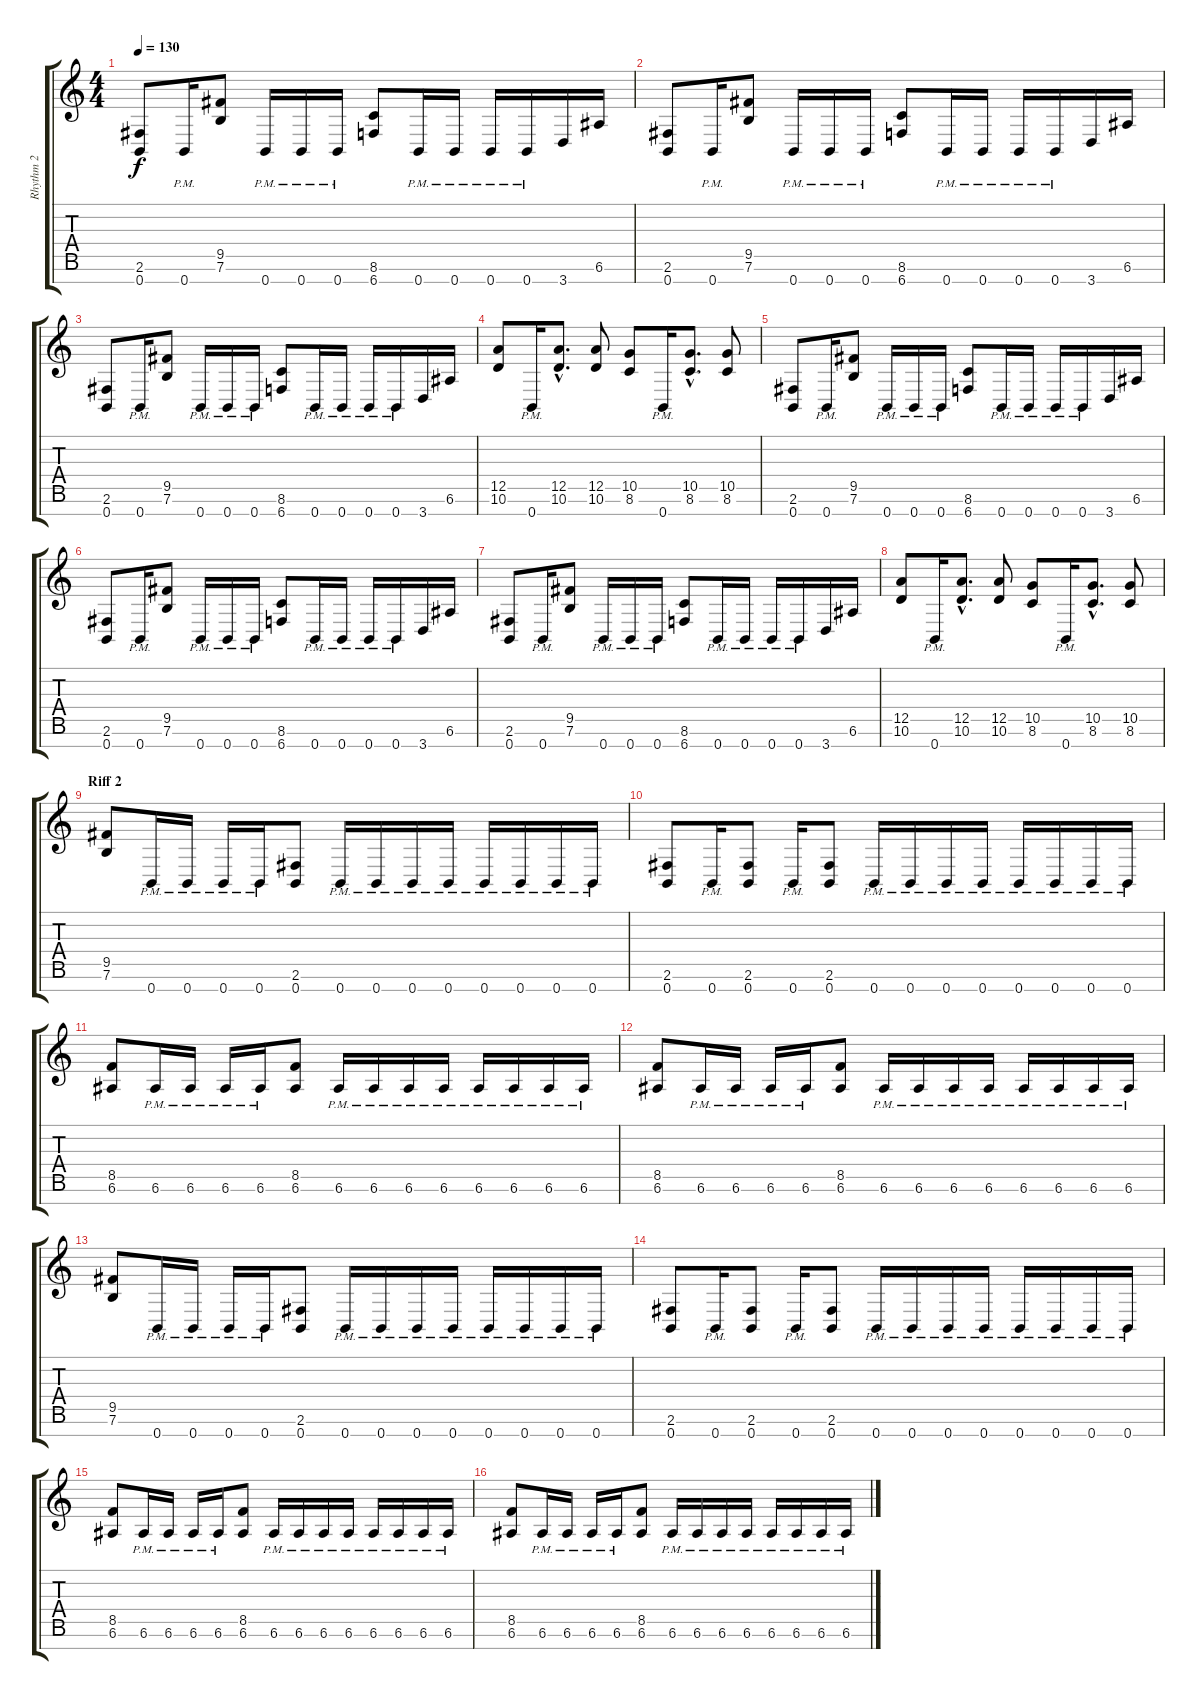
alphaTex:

\track ("Rhythm 2" "Rhythm 2") {instrument overdrivenguitar}
\staff {score tabs}
\tuning (E4 B3 G3 D3 A2 E2 B1) {hide}
\ts (4 4)
\tempo 130
\clef g2
\ks c
(2.6 0.7).8{dy f} 0.7{pm}.16 (9.5 7.6).8 0.7{pm}.16 0.7{pm}.16 0.7{pm}.16 (8.6 6.7).8 0.7{pm}.16 0.7{pm}.16 0.7{pm}.16 0.7{pm}.16 3.7.16 6.6.16 |
(2.6 0.7).8 0.7{pm}.16 (9.5 7.6).8 0.7{pm}.16 0.7{pm}.16 0.7{pm}.16 (8.6 6.7).8 0.7{pm}.16 0.7{pm}.16 0.7{pm}.16 0.7{pm}.16 3.7.16 6.6.16 |
(2.6 0.7).8 0.7{pm}.16 (9.5 7.6).8 0.7{pm}.16 0.7{pm}.16 0.7{pm}.16 (8.6 6.7).8 0.7{pm}.16 0.7{pm}.16 0.7{pm}.16 0.7{pm}.16 3.7.16 6.6.16 |
(12.5 10.6).8 0.7{pm}.16 (12.5{hac} 10.6{hac}).8{d} (12.5 10.6).8 (10.5 8.6).8 0.7{pm}.16 (10.5{hac} 8.6{hac}).8{d} (10.5 8.6).8 |
(2.6 0.7).8 0.7{pm}.16 (9.5 7.6).8 0.7{pm}.16 0.7{pm}.16 0.7{pm}.16 (8.6 6.7).8 0.7{pm}.16 0.7{pm}.16 0.7{pm}.16 0.7{pm}.16 3.7.16 6.6.16 |
(2.6 0.7).8 0.7{pm}.16 (9.5 7.6).8 0.7{pm}.16 0.7{pm}.16 0.7{pm}.16 (8.6 6.7).8 0.7{pm}.16 0.7{pm}.16 0.7{pm}.16 0.7{pm}.16 3.7.16 6.6.16 |
(2.6 0.7).8 0.7{pm}.16 (9.5 7.6).8 0.7{pm}.16 0.7{pm}.16 0.7{pm}.16 (8.6 6.7).8 0.7{pm}.16 0.7{pm}.16 0.7{pm}.16 0.7{pm}.16 3.7.16 6.6.16 |
(12.5 10.6).8 0.7{pm}.16 (12.5{hac} 10.6{hac}).8{d} (12.5 10.6).8 (10.5 8.6).8 0.7{pm}.16 (10.5{hac} 8.6{hac}).8{d} (10.5 8.6).8 |
\section ("" "Riff 2")
(9.5 7.6).8 0.7{pm}.16 0.7{pm}.16 0.7{pm}.16 0.7{pm}.16 (2.6 0.7).8 0.7{pm}.16 0.7{pm}.16 0.7{pm}.16 0.7{pm}.16 0.7{pm}.16 0.7{pm}.16 0.7{pm}.16 0.7{pm}.16 |
(2.6 0.7).8 0.7{pm}.16 (2.6 0.7).8 0.7{pm}.16 (2.6 0.7).8 0.7{pm}.16 0.7{pm}.16 0.7{pm}.16 0.7{pm}.16 0.7{pm}.16 0.7{pm}.16 0.7{pm}.16 0.7{pm}.16 |
(8.5 6.6).8 6.6{pm}.16 6.6{pm}.16 6.6{pm}.16 6.6{pm}.16 (8.5 6.6).8 6.6{pm}.16 6.6{pm}.16 6.6{pm}.16 6.6{pm}.16 6.6{pm}.16 6.6{pm}.16 6.6{pm}.16 6.6{pm}.16 |
(8.5 6.6).8 6.6{pm}.16 6.6{pm}.16 6.6{pm}.16 6.6{pm}.16 (8.5 6.6).8 6.6{pm}.16 6.6{pm}.16 6.6{pm}.16 6.6{pm}.16 6.6{pm}.16 6.6{pm}.16 6.6{pm}.16 6.6{pm}.16 |
(9.5 7.6).8 0.7{pm}.16 0.7{pm}.16 0.7{pm}.16 0.7{pm}.16 (2.6 0.7).8 0.7{pm}.16 0.7{pm}.16 0.7{pm}.16 0.7{pm}.16 0.7{pm}.16 0.7{pm}.16 0.7{pm}.16 0.7{pm}.16 |
(2.6 0.7).8 0.7{pm}.16 (2.6 0.7).8 0.7{pm}.16 (2.6 0.7).8 0.7{pm}.16 0.7{pm}.16 0.7{pm}.16 0.7{pm}.16 0.7{pm}.16 0.7{pm}.16 0.7{pm}.16 0.7{pm}.16 |
(8.5 6.6).8 6.6{pm}.16 6.6{pm}.16 6.6{pm}.16 6.6{pm}.16 (8.5 6.6).8 6.6{pm}.16 6.6{pm}.16 6.6{pm}.16 6.6{pm}.16 6.6{pm}.16 6.6{pm}.16 6.6{pm}.16 6.6{pm}.16 |
(8.5 6.6).8 6.6{pm}.16 6.6{pm}.16 6.6{pm}.16 6.6{pm}.16 (8.5 6.6).8 6.6{pm}.16 6.6{pm}.16 6.6{pm}.16 6.6{pm}.16 6.6{pm}.16 6.6{pm}.16 6.6{pm}.16 6.6{pm}.16
